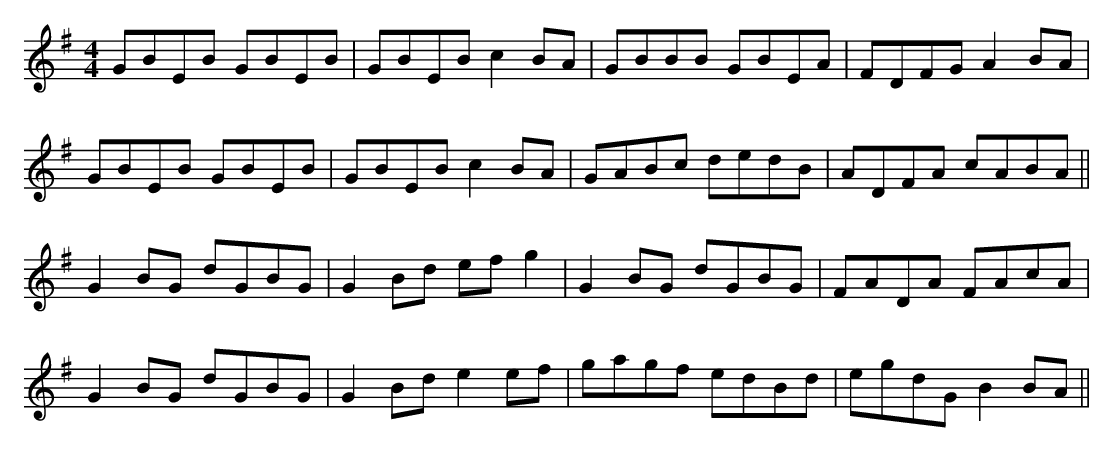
X:1
M:4/4
K:G
GBEB GBEB|GBEB c2BA|GBBB GBEA|FDFG A2BA|
GBEB GBEB|GBEB c2BA|GABc dedB|ADFA cABA||
G2BG dGBG|G2Bd efg2|G2BG dGBG|FADA FAcA|
G2BG dGBG|G2Bd e2ef|gagf edBd|egdG B2BA||
